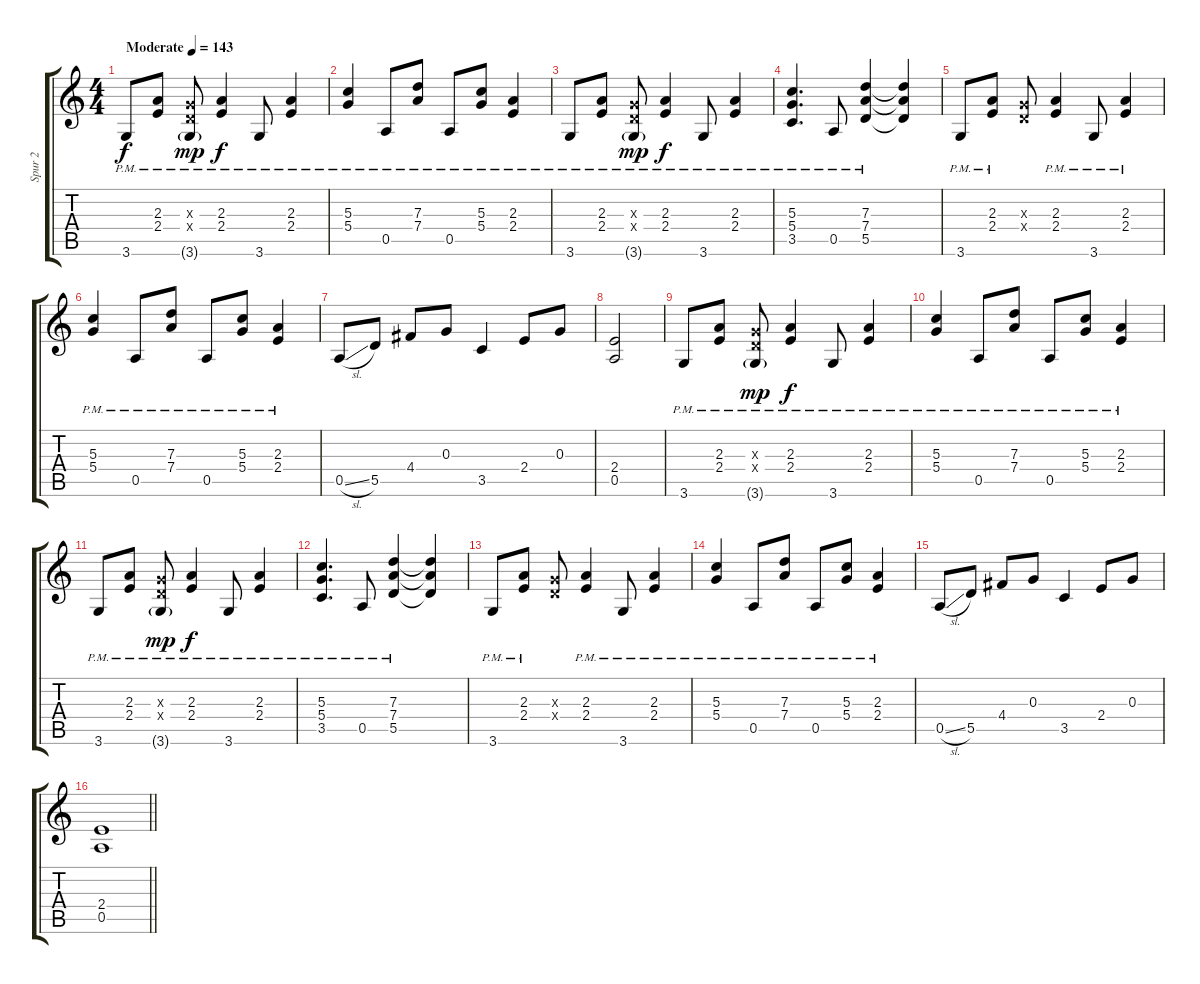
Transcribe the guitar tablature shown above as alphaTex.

\track ("Spur 2" "Spur 2") {instrument distortionguitar}
\staff {score tabs}
\tuning (E4 B3 G3 D3 A2 E2) {hide}
\ts (4 4)
\tempo (143 "Moderate")
\clef g2
\ks c
3.6{pm}.8{dy f instrument distortionguitar} (2.3{pm} 2.4{pm}).8 (0.3{x} 0.4{x} 3.6{g pm}).8{dy mp} (2.3{pm} 2.4{pm}).4{dy f} 3.6{pm}.8 (2.3{pm} 2.4{pm}).4 |
(5.3{pm} 5.4{pm}).4 0.5{pm}.8 (7.3{pm} 7.4{pm}).8 0.5{pm}.8 (5.3{pm} 5.4{pm}).8 (2.3{pm} 2.4{pm}).4 |
3.6{pm}.8 (2.3{pm} 2.4{pm}).8 (0.3{x} 0.4{x} 3.6{g pm}).8{dy mp} (2.3{pm} 2.4{pm}).4{dy f} 3.6{pm}.8 (2.3{pm} 2.4{pm}).4 |
(5.3{pm} 5.4{pm} 3.5{pm}).4{d} 0.5{pm}.8 (7.3{pm} 7.4{pm} 5.5{pm}).4 (7.3{t} 7.4{t} 5.5{t}).4 |
3.6{pm}.8 (2.3{pm} 2.4{pm}).8 (0.3{x} 0.4{x}).8 (2.3{pm} 2.4{pm}).4 3.6{pm}.8 (2.3{pm} 2.4{pm}).4 |
(5.3{pm} 5.4{pm}).4 0.5{pm}.8 (7.3{pm} 7.4{pm}).8 0.5{pm}.8 (5.3{pm} 5.4{pm}).8 (2.3{pm} 2.4{pm}).4 |
0.5{sl}.8 5.5.8 4.4.8 0.3.8 3.5.4 2.4.8 0.3.8 |
(2.4 0.5).2 |
3.6{pm}.8 (2.3{pm} 2.4{pm}).8 (0.3{x} 0.4{x} 3.6{g pm}).8{dy mp} (2.3{pm} 2.4{pm}).4{dy f} 3.6{pm}.8 (2.3{pm} 2.4{pm}).4 |
(5.3{pm} 5.4{pm}).4 0.5{pm}.8 (7.3{pm} 7.4{pm}).8 0.5{pm}.8 (5.3{pm} 5.4{pm}).8 (2.3{pm} 2.4{pm}).4 |
3.6{pm}.8 (2.3{pm} 2.4{pm}).8 (0.3{x} 0.4{x} 3.6{g pm}).8{dy mp} (2.3{pm} 2.4{pm}).4{dy f} 3.6{pm}.8 (2.3{pm} 2.4{pm}).4 |
(5.3{pm} 5.4{pm} 3.5{pm}).4{d} 0.5{pm}.8 (7.3{pm} 7.4{pm} 5.5{pm}).4 (7.3{t} 7.4{t} 5.5{t}).4 |
3.6{pm}.8 (2.3{pm} 2.4{pm}).8 (0.3{x} 0.4{x}).8 (2.3{pm} 2.4{pm}).4 3.6{pm}.8 (2.3{pm} 2.4{pm}).4 |
(5.3{pm} 5.4{pm}).4 0.5{pm}.8 (7.3{pm} 7.4{pm}).8 0.5{pm}.8 (5.3{pm} 5.4{pm}).8 (2.3{pm} 2.4{pm}).4 |
0.5{sl}.8 5.5.8 4.4.8 0.3.8 3.5.4 2.4.8 0.3.8 |
\barLineRight lightlight
(2.4 0.5).1
